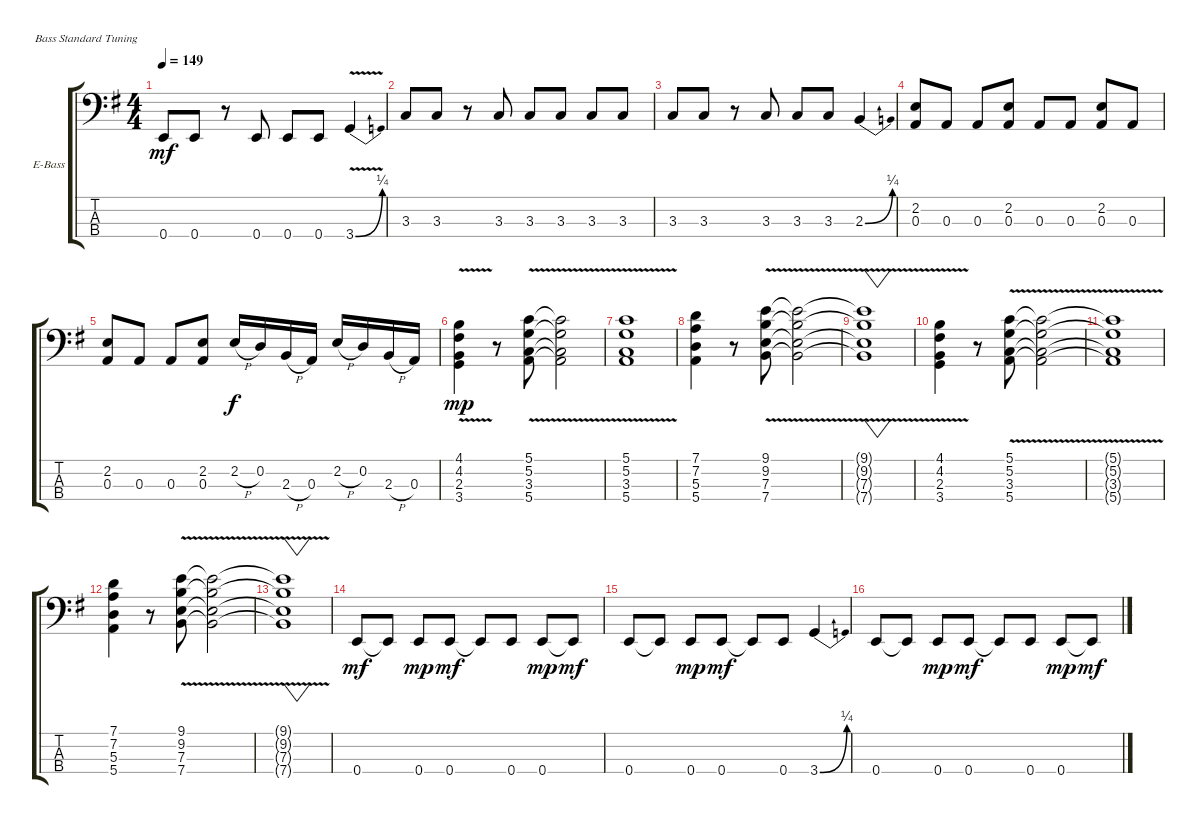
\defaultSystemsLayout 4
\bracketExtendMode groupsimilarinstruments
\firstSystemTrackNameOrientation horizontal
\otherSystemsTrackNameOrientation horizontal
\track ("Electric Bass" "E-Bass") {instrument electricbassfinger}
\staff {score tabs}
\tuning (G2 D2 A1 E1)
\ts (4 4)
\tempo 149
\clef f4
\ks eminor
0.4.8{dy mf} 0.4.8 r.8 0.4.8 0.4.8 0.4.8 3.4{be (bend 0 0 15.6 1) v}.4 |
3.3.8 3.3.8 r.8 3.3.8 3.3.8 3.3.8 3.3.8 3.3.8 |
3.3.8 3.3.8 r.8 3.3.8 3.3.8 3.3.8 2.3{be (bend 0 0 16.8 1)}.4 |
(0.3 2.2).8 0.3.8 0.3.8 (0.3 2.2).8 0.3.8 0.3.8 (2.2 0.3).8 0.3.8 |
(0.3 2.2).8 0.3.8 0.3.8 (0.3 2.2).8 2.2{h}.16{dy f} 0.2.16 2.3{h}.16 0.3.16 2.2{h}.16 0.2.16 2.3{h}.16 0.3.16 |
(2.3{v} 3.4 4.2 4.1).4{dy mp} r.8 (3.3{v} 5.4{v} 5.2{v} 5.1{v}).8 (5.4{v t} 3.3{v t} 5.2{v t} 5.1{v t}).2 |
(5.4{v} 3.3{v} 5.2{v} 5.1{v}).1 |
(5.3 7.2 7.1 5.4).4 r.8 (7.4{v} 7.3{v} 9.2{v} 9.1{v}).8 (9.1{v t} 9.2{v t} 7.3{v t} 7.4{v t}).2 |
(7.4{t} 7.3{t} 9.2{t} 9.1{t}).1{vw} |
(2.3{v} 3.4 4.2 4.1).4 r.8 (3.3{v} 5.4{v} 5.2{v} 5.1{v}).8 (5.4{v t} 3.3{v t} 5.2{v t} 5.1{v t}).2 |
(5.4{v t} 3.3{v t} 5.2{v t} 5.1{v t}).1 |
(5.3 7.2 7.1 5.4).4 r.8 (7.4{v} 7.3{v} 9.2{v} 9.1{v}).8 (9.1{v t} 9.2{v t} 7.3{v t} 7.4{v t}).2 |
(7.4{t} 7.3{t} 9.2{t} 9.1{t}).1{vw} |
0.4.8{dy mf} 0.4{t}.8 0.4.8{dy mp} 0.4.8{dy mf} 0.4{t}.8 0.4.8 0.4.8{dy mp} 0.4{t}.8{dy mf} |
0.4.8 0.4{t}.8 0.4.8{dy mp} 0.4.8{dy mf} 0.4{t}.8 0.4.8 3.4{be (bend 0 0 15.6 1)}.4 |
0.4.8 0.4{t}.8 0.4.8{dy mp} 0.4.8{dy mf} 0.4{t}.8 0.4.8 0.4.8{dy mp} 0.4{t}.8{dy mf}
